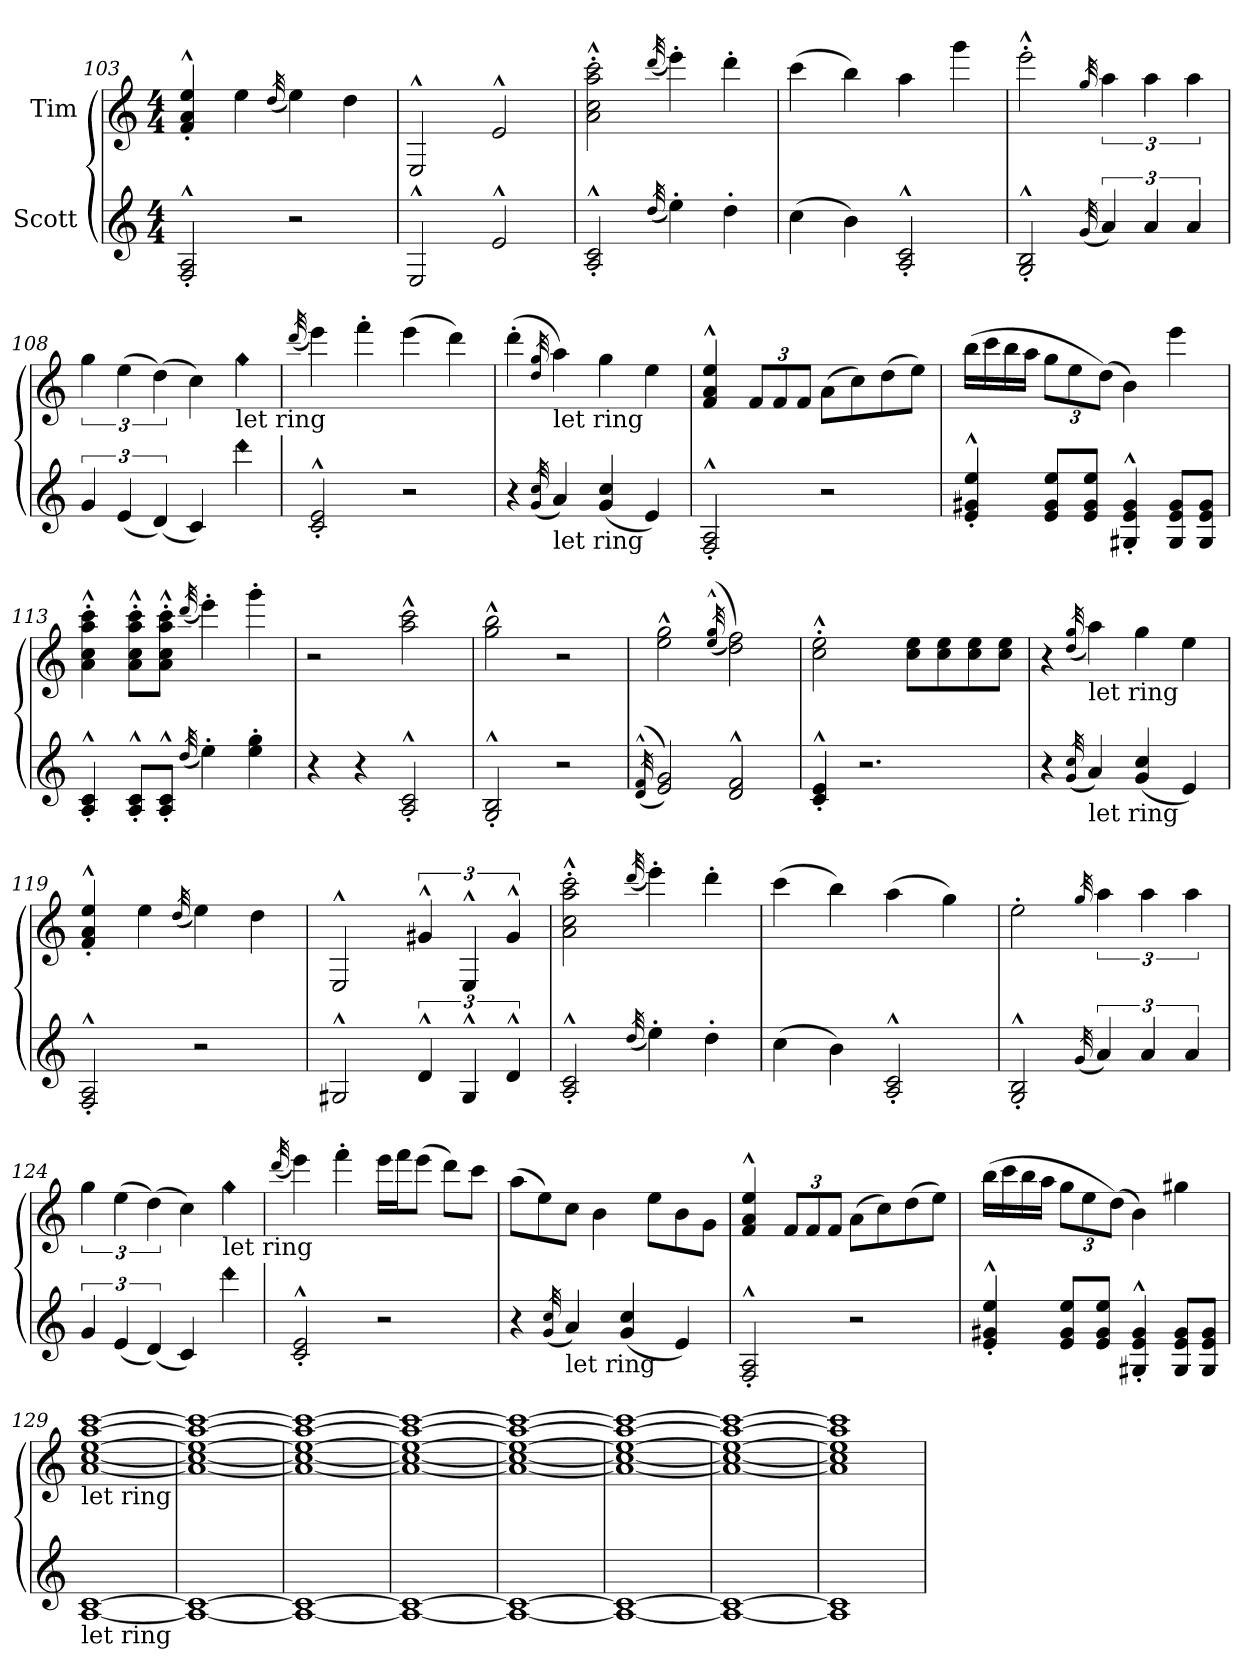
**kern	**kern
*part2	*part1
*staff2	*staff1
*I"Scott	*I"Tim
*clefG2	*clefG2
*ITrd7c12	*ITrd7c12
*k[]	*k[]
*C:	*C:
*M4/4	*M4/4
=103	=103
2FF/'^^ 2AA/'^^	4F/'^^ 4A/'^^ 4e/'^^
.	4e\
.	(32qd/
2r	4e\)
.	4d\
=104	=104
2EE^^/	2EE^^/
2E^^/	2E^^/
=105	=105
2AA/'^^ 2C/'^^	2A\'^^ 2c\'^^ 2a\'^^ 2cc\'^^
(32qd/	(32qdd/
4e'\)	4ee'\)
4d'\	4dd'\
!!LO:LB:g=z
=106	=106
(4c\	(4cc\
4B\)	4b\)
2AA/'^^ 2C/'^^	4a\
.	4gg\
=107	=107
2GG/'^^ 2BB/'^^	2ee'^^\
(32qG/	32qg/
6A/)	6a\
6A/	6a\
6A/	6a\
=108	=108
6G/	6g\
(6E/	(6e\
(6D/)	(6d\)
4C/)	4c\)
!	!LO:TX:b:t=let ring
!LO:N:head=diamond	!LO:N:head=diamond
4dd\	4g\
=109	=109
.	(32qdd/
2C/'^^ 2E/'^^	4ee\)
.	4ff'\
2r	(4ee\
.	4dd\)
=110	=110
4r	(4dd'\
(32qG/ 32qc/	32qd/ 32qg/
!	!LO:TX:b:t=let ring
!LO:TX:b:t=let ring	!
4A/)	4a\)
(4G/ 4c/	4g\
4E/)	4e\
!!LO:PB:g=z
=111	=111
2FF/'^^ 2AA/'^^	4F/^^ 4A/^^ 4e/^^
*	*Xbrackettup
.	12F/L
.	12F/
.	12F/J
2r	(8A\L
.	8c\)
.	(8d\
.	8e\J)
=112	=112
4E/'^^ 4G#X/'^^ 4e/'^^	(16b\LL
.	16cc\
.	16b\
.	16a\JJ
8E/ 8G#/ 8e/L	12g\L
.	12e\
8E/ 8G#/ 8e/J	.
.	(12d\J)
4GG#X/'^^ 4E/'^^ 4G#/'^^	4B\)
8GG#/ 8E/ 8G#/L	4ee\
8GG#/ 8E/ 8G#/J	.
=113	=113
4AA/'^^ 4C/'^^	4A\'^^ 4c\'^^ 4a\'^^ 4cc\'^^
8AA/'^^ 8C/'^^L	8A\'^^ 8c\'^^ 8a\'^^ 8cc\'^^L
8AA/'^^ 8C/'^^J	8A\'^^ 8c\'^^ 8a\'^^ 8cc\'^^J
(32qd/	(32qdd/
4e'\)	4ee'\)
4e\' 4g\'	4gg'\
=114	=114
4r	2r
4r	.
2AA/'^^ 2C/'^^	2a\^^ 2cc\^^
!!LO:LB:g=z
=115	=115
2GG/'^^ 2BB/'^^	2g\^^ 2b\^^
2r	2r
=116	=116
((32qD/^^ 32qF/^^	.
2E/ 2G/))	2e\^^ 2g\^^
.	((32qe/^^ 32qg/^^
2D/^^ 2F/^^	2d\ 2f\))
=117	=117
4C/'^^ 4E/'^^	2c\'^^ 2e\'^^
2.r	.
.	8c\ 8e\L
.	8c\ 8e\
.	8c\ 8e\
.	8c\ 8e\J
=118	=118
4r	4r
(32qG/ 32qc/	(32qd/ 32qg/
!	!LO:TX:b:t=let ring
!LO:TX:b:t=let ring	!
4A/)	4a\)
(4G/ 4c/	4g\
4E/)	4e\
=119	=119
2FF/'^^ 2AA/'^^	4F/'^^ 4A/'^^ 4e/'^^
.	4e\
.	(32qd/
2r	4e\)
.	4d\
=120	=120
2GG#X^^/	2EE^^/
*	*brackettup
6D^^/	6G#X^^/
6GG#^^/	6EE^^/
6D^^/	6G#^^/
!!LO:LB:g=z
=121	=121
2AA/'^^ 2C/'^^	2A\'^^ 2c\'^^ 2a\'^^ 2cc\'^^
(32qd/	(32qdd/
4e'\)	4ee'\)
4d'\	4dd'\
=122	=122
(4c\	(4cc\
4B\)	4b\)
2AA/'^^ 2C/'^^	(4a\
.	4g\)
=123	=123
2GG/'^^ 2BB/'^^	2e'\
(32qG/	32qg/
6A/)	6a\
6A/	6a\
6A/	6a\
=124	=124
6G/	6g\
(6E/	(6e\
(6D/)	(6d\)
4C/)	4c\)
!	!LO:TX:b:t=let ring
!LO:N:head=diamond	!LO:N:head=diamond
4dd\	4g\
=125	=125
.	(32qdd/
2C/'^^ 2E/'^^	4ee\)
.	4ff'\
2r	16ee\LL
.	16ff\J
.	(8ee\J
.	8dd\L)
.	8cc\J
!!LO:LB:g=z
=126	=126
4r	(8a\L
.	8e\)
(32qG/ 32qc/	.
!LO:TX:b:t=let ring	!
4A/)	8c\J
.	4B\
(4G/ 4c/	.
.	8e\L
4E/)	8B\
.	8G\J
=127	=127
2FF/'^^ 2AA/'^^	4F/^^ 4A/^^ 4e/^^
*	*Xbrackettup
.	12F/L
.	12F/
.	12F/J
2r	(8A\L
.	8c\)
.	(8d\
.	8e\J)
=128	=128
4E/'^^ 4G#X/'^^ 4e/'^^	(16b\LL
.	16cc\
.	16b\
.	16a\JJ
8E/ 8G#/ 8e/L	12g\L
.	12e\
8E/ 8G#/ 8e/J	.
.	(12d\J)
4GG#X/'^^ 4E/'^^ 4G#/'^^	4B\)
8GG#/ 8E/ 8G#/L	4g#X\
8GG#/ 8E/ 8G#/J	.
=129	=129
!	!LO:TX:b:t=let ring
!LO:TX:b:t=let ring	!
[1AA [1C	[1A [1c [1e [1a [1cc
=130	=130
1AA_ 1C_	1A_ 1c_ 1e_ 1a_ 1cc_
!!LO:LB:g=z
=131	=131
1AA_ 1C_	1A_ 1c_ 1e_ 1a_ 1cc_
=132	=132
1AA_ 1C_	1A_ 1c_ 1e_ 1a_ 1cc_
=133	=133
1AA_ 1C_	1A_ 1c_ 1e_ 1a_ 1cc_
=134	=134
1AA_ 1C_	1A_ 1c_ 1e_ 1a_ 1cc_
=135	=135
1AA_ 1C_	1A_ 1c_ 1e_ 1a_ 1cc_
=136	=136
1AA] 1C]	1A] 1c] 1e] 1a] 1cc]
=	=
*-	*-
